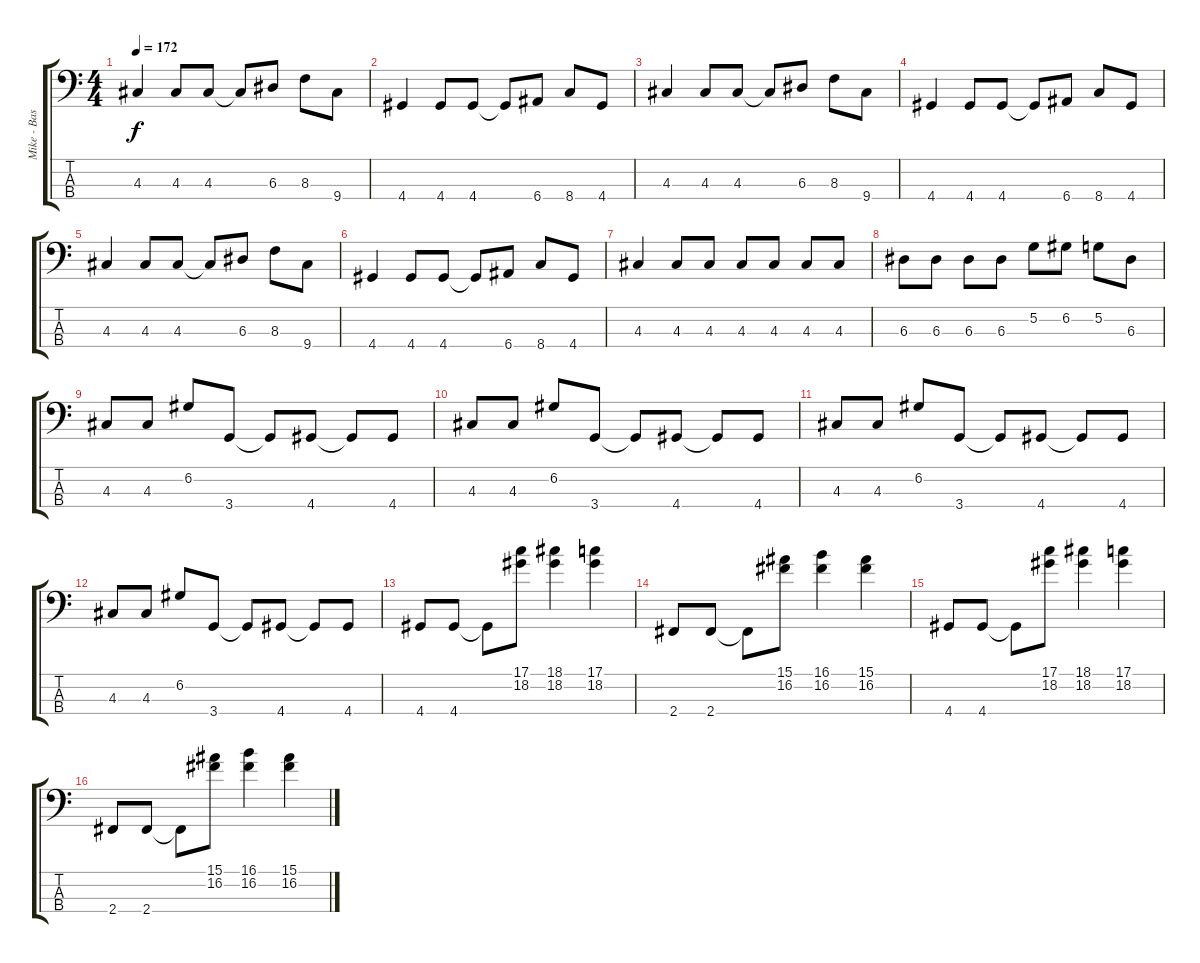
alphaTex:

\track ("Mike - Bass Guitar" "Mike - Bas") {instrument electricbassfinger}
\staff {score tabs}
\tuning (G2 D2 A1 E1) {hide}
\ts (4 4)
\tempo 172
\clef f4
\ks c
4.3.4{dy f} 4.3.8 4.3.8 4.3{t}.8 6.3.8 8.3.8 9.4.8 |
4.4.4 4.4.8 4.4.8 4.4{t}.8 6.4.8 8.4.8 4.4.8 |
4.3.4 4.3.8 4.3.8 4.3{t}.8 6.3.8 8.3.8 9.4.8 |
4.4.4 4.4.8 4.4.8 4.4{t}.8 6.4.8 8.4.8 4.4.8 |
4.3.4 4.3.8 4.3.8 4.3{t}.8 6.3.8 8.3.8 9.4.8 |
4.4.4 4.4.8 4.4.8 4.4{t}.8 6.4.8 8.4.8 4.4.8 |
4.3.4 4.3.8 4.3.8 4.3.8 4.3.8 4.3.8 4.3.8 |
6.3.8 6.3.8 6.3.8 6.3.8 5.2.8 6.2.8 5.2.8 6.3.8 |
4.3.8 4.3.8 6.2.8 3.4.8 3.4{t}.8 4.4.8 4.4{t}.8 4.4.8 |
4.3.8 4.3.8 6.2.8 3.4.8 3.4{t}.8 4.4.8 4.4{t}.8 4.4.8 |
4.3.8 4.3.8 6.2.8 3.4.8 3.4{t}.8 4.4.8 4.4{t}.8 4.4.8 |
4.3.8 4.3.8 6.2.8 3.4.8 3.4{t}.8 4.4.8 4.4{t}.8 4.4.8 |
4.4.8 4.4.8 4.4{t}.8 (17.1 18.2).8 (18.1 18.2).4 (17.1 18.2).4 |
2.4.8 2.4.8 2.4{t}.8 (15.1 16.2).8 (16.1 16.2).4 (15.1 16.2).4 |
4.4.8 4.4.8 4.4{t}.8 (17.1 18.2).8 (18.1 18.2).4 (17.1 18.2).4 |
2.4.8 2.4.8 2.4{t}.8 (15.1 16.2).8 (16.1 16.2).4 (15.1 16.2).4
